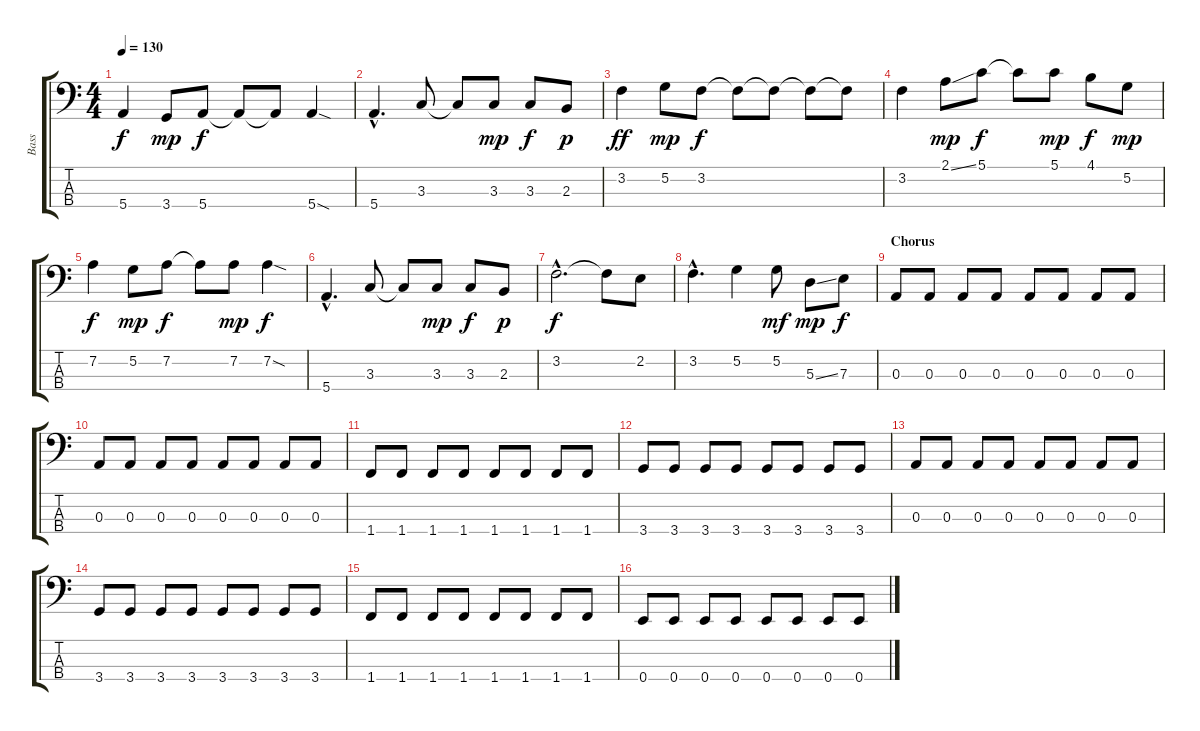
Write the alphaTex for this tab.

\track ("Bass" "Bass") {instrument electricbassfinger}
\staff {score tabs}
\tuning (G2 D2 A1 E1) {hide}
\ts (4 4)
\tempo 130
\clef f4
\ks c
5.4.4{dy f} 3.4.8{dy mp} 5.4.8{dy f} 5.4{t}.8 5.4{t}.8 5.4{sod}.4 |
5.4{hac}.4{d} 3.3.8 3.3{t}.8 3.3.8{dy mp} 3.3.8{dy f} 2.3.8{dy p} |
3.2.4{dy ff} 5.2.8{dy mp} 3.2.8{dy f} 3.2{t}.8 3.2{t}.8 3.2{t}.8 3.2{t}.8 |
3.2.4 2.1{ss}.8{dy mp} 5.1.8{dy f} 5.1{t}.8 5.1.8{dy mp} 4.1.8{dy f} 5.2.8{dy mp} |
7.2.4{dy f} 5.2.8{dy mp} 7.2.8{dy f} 7.2{t}.8 7.2.8{dy mp} 7.2{sod}.4{dy f} |
5.4{hac}.4{d} 3.3.8 3.3{t}.8 3.3.8{dy mp} 3.3.8{dy f} 2.3.8{dy p} |
3.2{hac}.2{d dy f} 3.2{t}.8 2.2.8 |
3.2{hac}.4{d} 5.2.4 5.2.8{dy mf} 5.3{ss}.8{dy mp} 7.3.8{dy f} |
\section ("" "Chorus")
0.3.8 0.3.8 0.3.8 0.3.8 0.3.8 0.3.8 0.3.8 0.3.8 |
0.3.8 0.3.8 0.3.8 0.3.8 0.3.8 0.3.8 0.3.8 0.3.8 |
1.4.8 1.4.8 1.4.8 1.4.8 1.4.8 1.4.8 1.4.8 1.4.8 |
3.4.8 3.4.8 3.4.8 3.4.8 3.4.8 3.4.8 3.4.8 3.4.8 |
0.3.8 0.3.8 0.3.8 0.3.8 0.3.8 0.3.8 0.3.8 0.3.8 |
3.4.8 3.4.8 3.4.8 3.4.8 3.4.8 3.4.8 3.4.8 3.4.8 |
1.4.8 1.4.8 1.4.8 1.4.8 1.4.8 1.4.8 1.4.8 1.4.8 |
0.4.8 0.4.8 0.4.8 0.4.8 0.4.8 0.4.8 0.4.8 0.4.8
